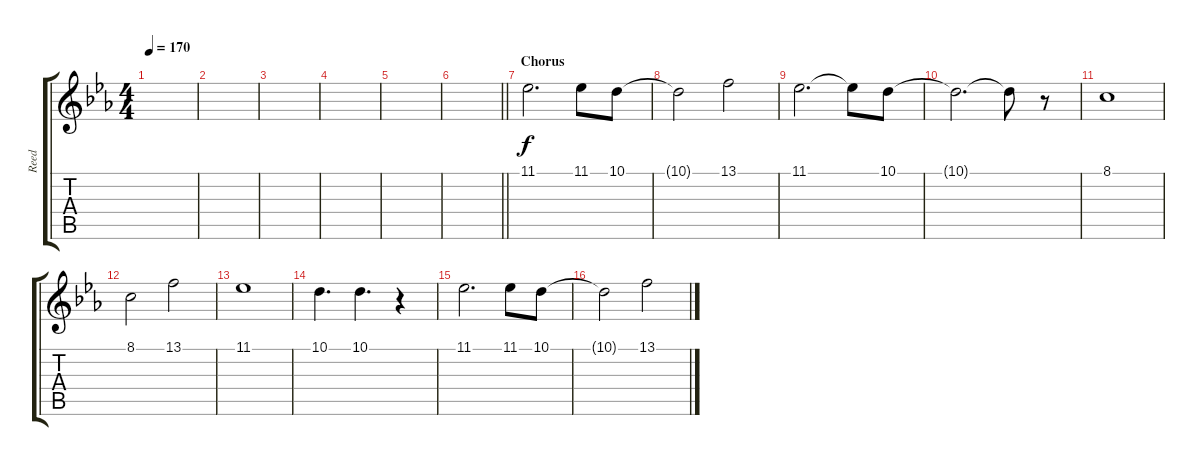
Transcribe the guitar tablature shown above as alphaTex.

\track ("Reed" "Reed") {instrument tenorsax}
\staff {score tabs}
\tuning (E4 B3 G3 D3 A2 E2) {hide}
\ts (4 4)
\tempo 170
\clef g2
\ks eb
|
|
|
|
|
\barLineRight lightlight
|
\section ("" "Chorus")
11.1.2{d} 11.1.8 10.1.8 |
10.1{t}.2 13.1.2 |
11.1.2{d} 11.1{t}.8 10.1.8 |
10.1{t}.2{d} 10.1{t}.8 r.8 |
8.1.1 |
8.1.2 13.1.2 |
11.1.1 |
10.1.4{d} 10.1.4{d} r.4 |
11.1.2{d} 11.1.8 10.1.8 |
10.1{t}.2 13.1.2
